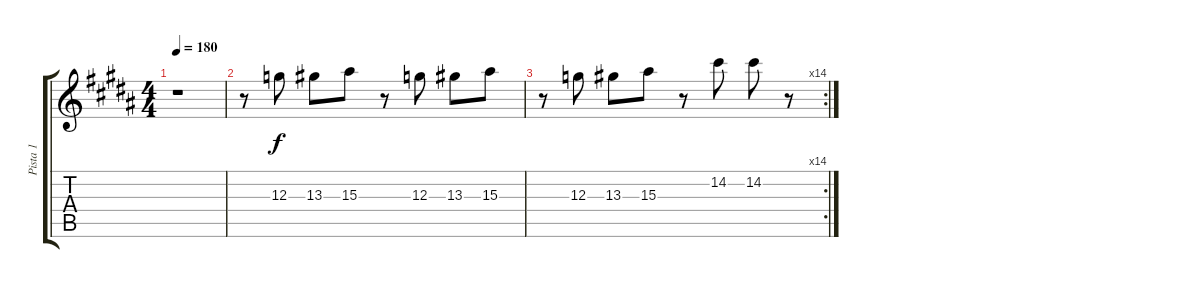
\track ("Pista 1" "Pista 1") {instrument overdrivenguitar}
\staff {score tabs}
\tuning (E4 B3 G3 D3 A2 E2) {hide}
\ts (4 4)
\tempo 180
\clef g2
\ks b
r.1{dy f} |
r.8 12.3.8 13.3.8 15.3.8 r.8 12.3.8 13.3.8 15.3.8 |
\rc 14
r.8 12.3.8 13.3.8 15.3.8 r.8 14.2.8 14.2.8 r.8
